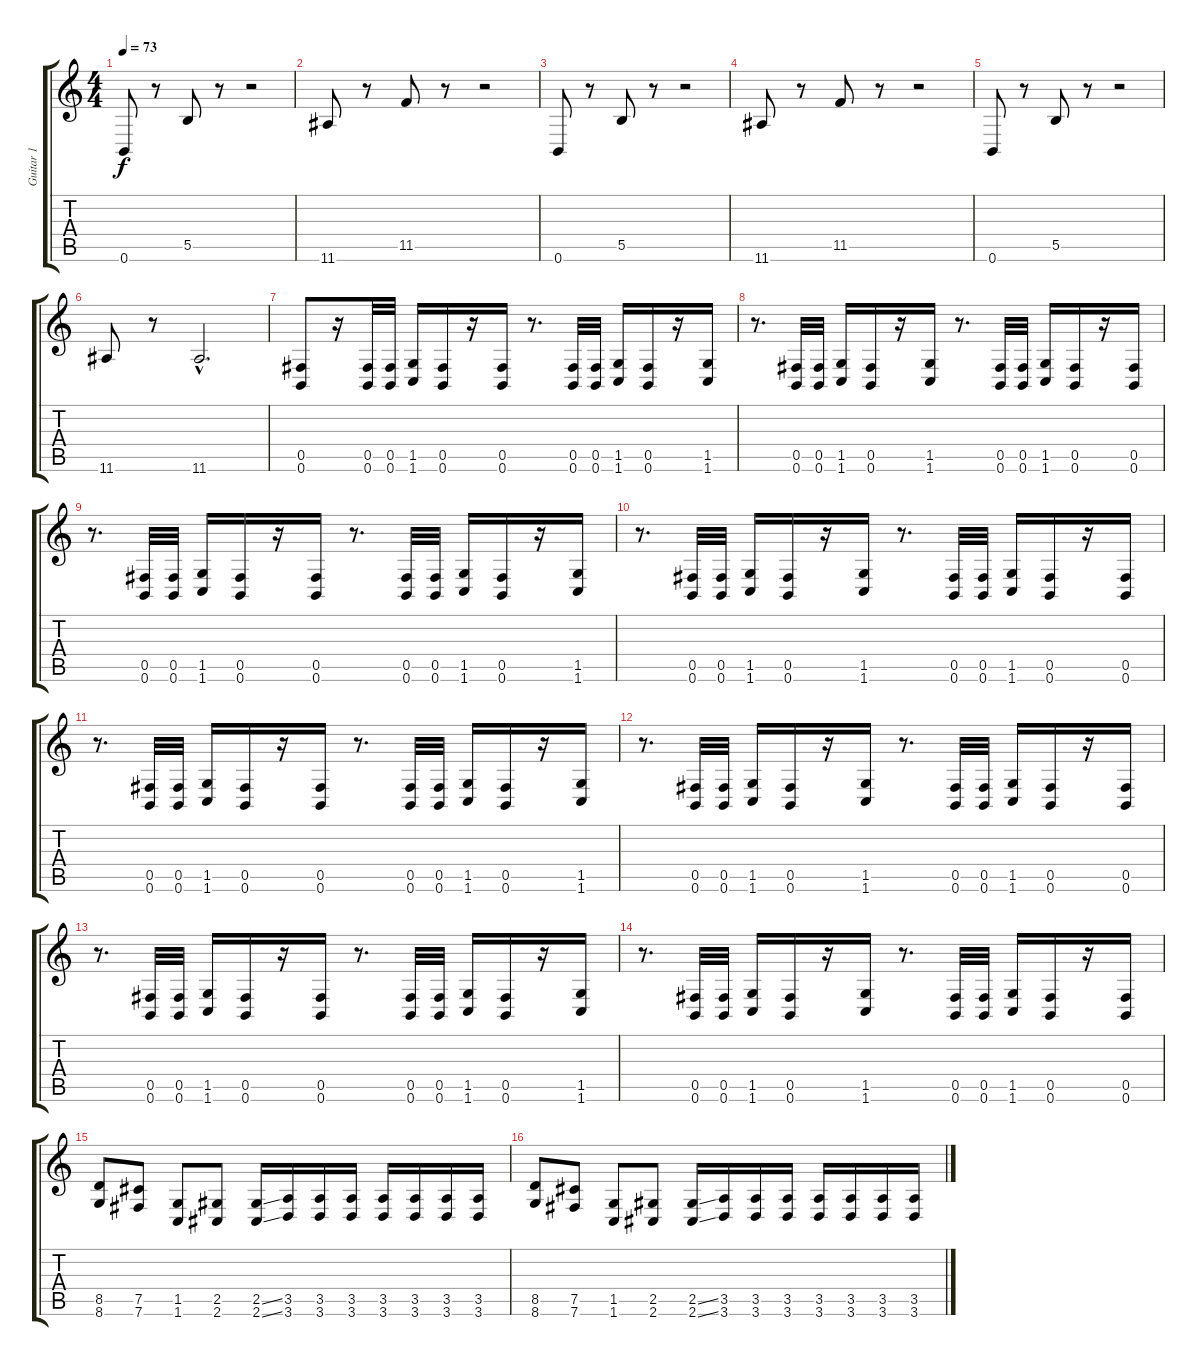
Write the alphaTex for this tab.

\track ("Guitar 1" "Guitar 1") {instrument distortionguitar}
\staff {score tabs}
\tuning (Db4 Ab3 E3 B2 Gb2 B1) {hide}
\ts (4 4)
\tempo 73
\clef g2
\ks c
0.6.8{dy f} r.8 5.5.8 r.8 r.2 |
11.6.8 r.8 11.5.8 r.8 r.2 |
0.6.8 r.8 5.5.8 r.8 r.2 |
11.6.8 r.8 11.5.8 r.8 r.2 |
0.6.8 r.8 5.5.8 r.8 r.2 |
11.6.8 r.8 11.6{hac}.2{d} |
(0.5 0.6).8 r.16 (0.5 0.6).32 (0.5 0.6).32 (1.5 1.6).16 (0.5 0.6).16 r.16 (0.5 0.6).16 r.8{d} (0.5 0.6).32 (0.5 0.6).32 (1.5 1.6).16 (0.5 0.6).16 r.16 (1.5 1.6).16 |
r.8{d} (0.5 0.6).32 (0.5 0.6).32 (1.5 1.6).16 (0.5 0.6).16 r.16 (1.5 1.6).16 r.8{d} (0.5 0.6).32 (0.5 0.6).32 (1.5 1.6).16 (0.5 0.6).16 r.16 (0.5 0.6).16 |
r.8{d} (0.5 0.6).32 (0.5 0.6).32 (1.5 1.6).16 (0.5 0.6).16 r.16 (0.5 0.6).16 r.8{d} (0.5 0.6).32 (0.5 0.6).32 (1.5 1.6).16 (0.5 0.6).16 r.16 (1.5 1.6).16 |
r.8{d} (0.5 0.6).32 (0.5 0.6).32 (1.5 1.6).16 (0.5 0.6).16 r.16 (1.5 1.6).16 r.8{d} (0.5 0.6).32 (0.5 0.6).32 (1.5 1.6).16 (0.5 0.6).16 r.16 (0.5 0.6).16 |
r.8{d} (0.5 0.6).32 (0.5 0.6).32 (1.5 1.6).16 (0.5 0.6).16 r.16 (0.5 0.6).16 r.8{d} (0.5 0.6).32 (0.5 0.6).32 (1.5 1.6).16 (0.5 0.6).16 r.16 (1.5 1.6).16 |
r.8{d} (0.5 0.6).32 (0.5 0.6).32 (1.5 1.6).16 (0.5 0.6).16 r.16 (1.5 1.6).16 r.8{d} (0.5 0.6).32 (0.5 0.6).32 (1.5 1.6).16 (0.5 0.6).16 r.16 (0.5 0.6).16 |
r.8{d} (0.5 0.6).32 (0.5 0.6).32 (1.5 1.6).16 (0.5 0.6).16 r.16 (0.5 0.6).16 r.8{d} (0.5 0.6).32 (0.5 0.6).32 (1.5 1.6).16 (0.5 0.6).16 r.16 (1.5 1.6).16 |
r.8{d} (0.5 0.6).32 (0.5 0.6).32 (1.5 1.6).16 (0.5 0.6).16 r.16 (1.5 1.6).16 r.8{d} (0.5 0.6).32 (0.5 0.6).32 (1.5 1.6).16 (0.5 0.6).16 r.16 (0.5 0.6).16 |
(8.5 8.6).8 (7.5 7.6).8 (1.5 1.6).8 (2.5 2.6).8 (2.5{ss} 2.6{ss}).16 (3.5 3.6).16 (3.5 3.6).16 (3.5 3.6).16 (3.5 3.6).16 (3.5 3.6).16 (3.5 3.6).16 (3.5 3.6).16 |
(8.5 8.6).8 (7.5 7.6).8 (1.5 1.6).8 (2.5 2.6).8 (2.5{ss} 2.6{ss}).16 (3.5 3.6).16 (3.5 3.6).16 (3.5 3.6).16 (3.5 3.6).16 (3.5 3.6).16 (3.5 3.6).16 (3.5 3.6).16
